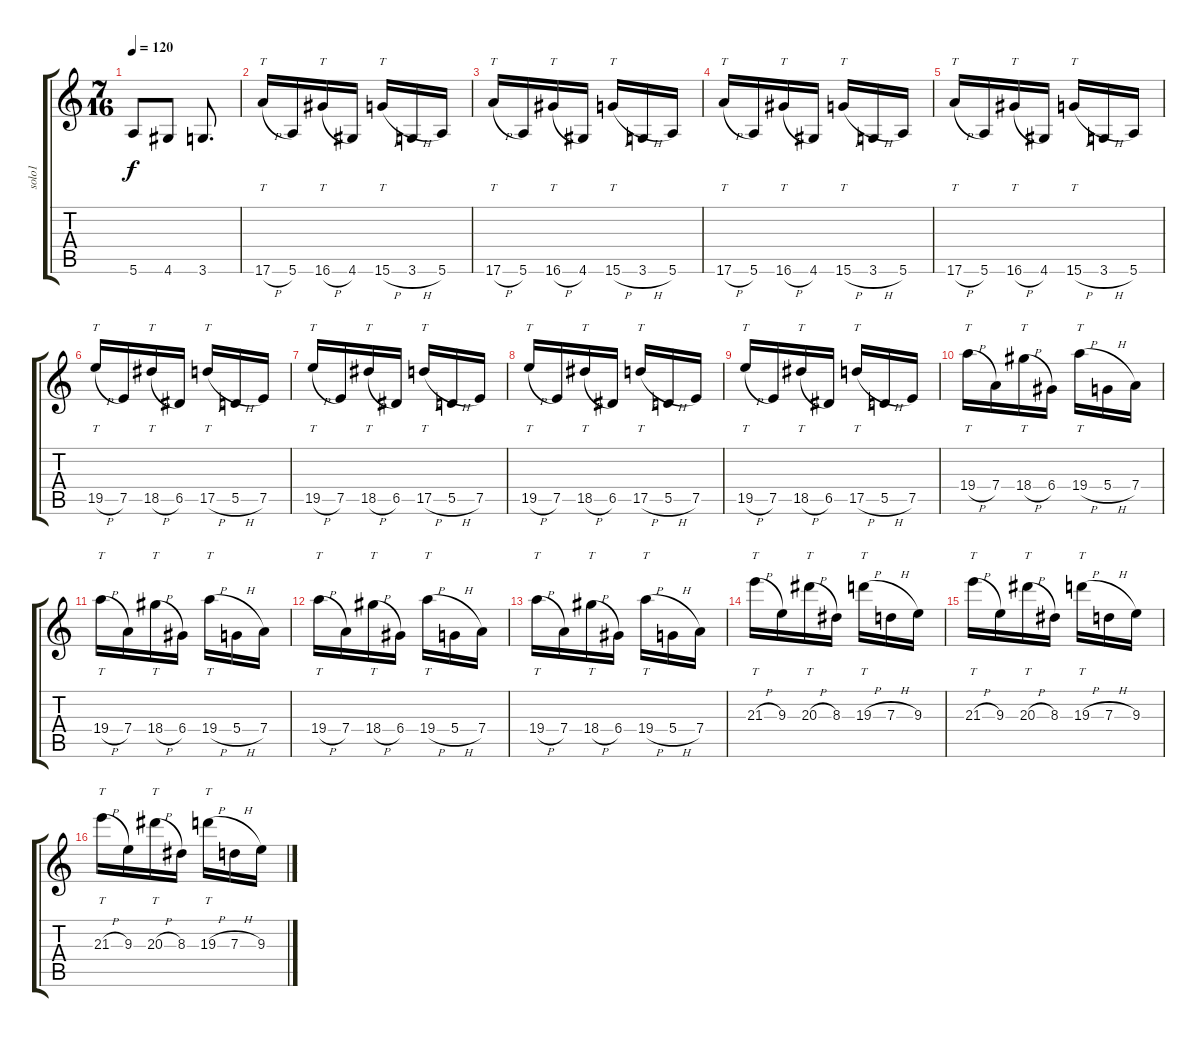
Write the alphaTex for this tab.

\track ("solo1" "solo1") {instrument overdrivenguitar}
\staff {score tabs}
\tuning (E4 B3 G3 D3 A2 E2) {hide}
\ts (7 16)
\tempo 120
\clef g2
\ks c
5.6.8{dy f} 4.6.8 3.6.8{d} |
17.6{h}.16{tt} 5.6.16 16.6{h}.16{tt} 4.6.16 15.6{h}.16{tt} 3.6{h}.16 5.6.16 |
17.6{h}.16{tt} 5.6.16 16.6{h}.16{tt} 4.6.16 15.6{h}.16{tt} 3.6{h}.16 5.6.16 |
17.6{h}.16{tt} 5.6.16 16.6{h}.16{tt} 4.6.16 15.6{h}.16{tt} 3.6{h}.16 5.6.16 |
17.6{h}.16{tt} 5.6.16 16.6{h}.16{tt} 4.6.16 15.6{h}.16{tt} 3.6{h}.16 5.6.16 |
19.5{h}.16{tt} 7.5.16 18.5{h}.16{tt} 6.5.16 17.5{h}.16{tt} 5.5{h}.16 7.5.16 |
19.5{h}.16{tt} 7.5.16 18.5{h}.16{tt} 6.5.16 17.5{h}.16{tt} 5.5{h}.16 7.5.16 |
19.5{h}.16{tt} 7.5.16 18.5{h}.16{tt} 6.5.16 17.5{h}.16{tt} 5.5{h}.16 7.5.16 |
19.5{h}.16{tt} 7.5.16 18.5{h}.16{tt} 6.5.16 17.5{h}.16{tt} 5.5{h}.16 7.5.16 |
19.4{h}.16{tt} 7.4.16 18.4{h}.16{tt} 6.4.16 19.4{h}.16{tt} 5.4{h}.16 7.4.16 |
19.4{h}.16{tt} 7.4.16 18.4{h}.16{tt} 6.4.16 19.4{h}.16{tt} 5.4{h}.16 7.4.16 |
19.4{h}.16{tt} 7.4.16 18.4{h}.16{tt} 6.4.16 19.4{h}.16{tt} 5.4{h}.16 7.4.16 |
19.4{h}.16{tt} 7.4.16 18.4{h}.16{tt} 6.4.16 19.4{h}.16{tt} 5.4{h}.16 7.4.16 |
21.3{h}.16{tt} 9.3.16 20.3{h}.16{tt} 8.3.16 19.3{h}.16{tt} 7.3{h}.16 9.3.16 |
21.3{h}.16{tt} 9.3.16 20.3{h}.16{tt} 8.3.16 19.3{h}.16{tt} 7.3{h}.16 9.3.16 |
21.3{h}.16{tt} 9.3.16 20.3{h}.16{tt} 8.3.16 19.3{h}.16{tt} 7.3{h}.16 9.3.16
